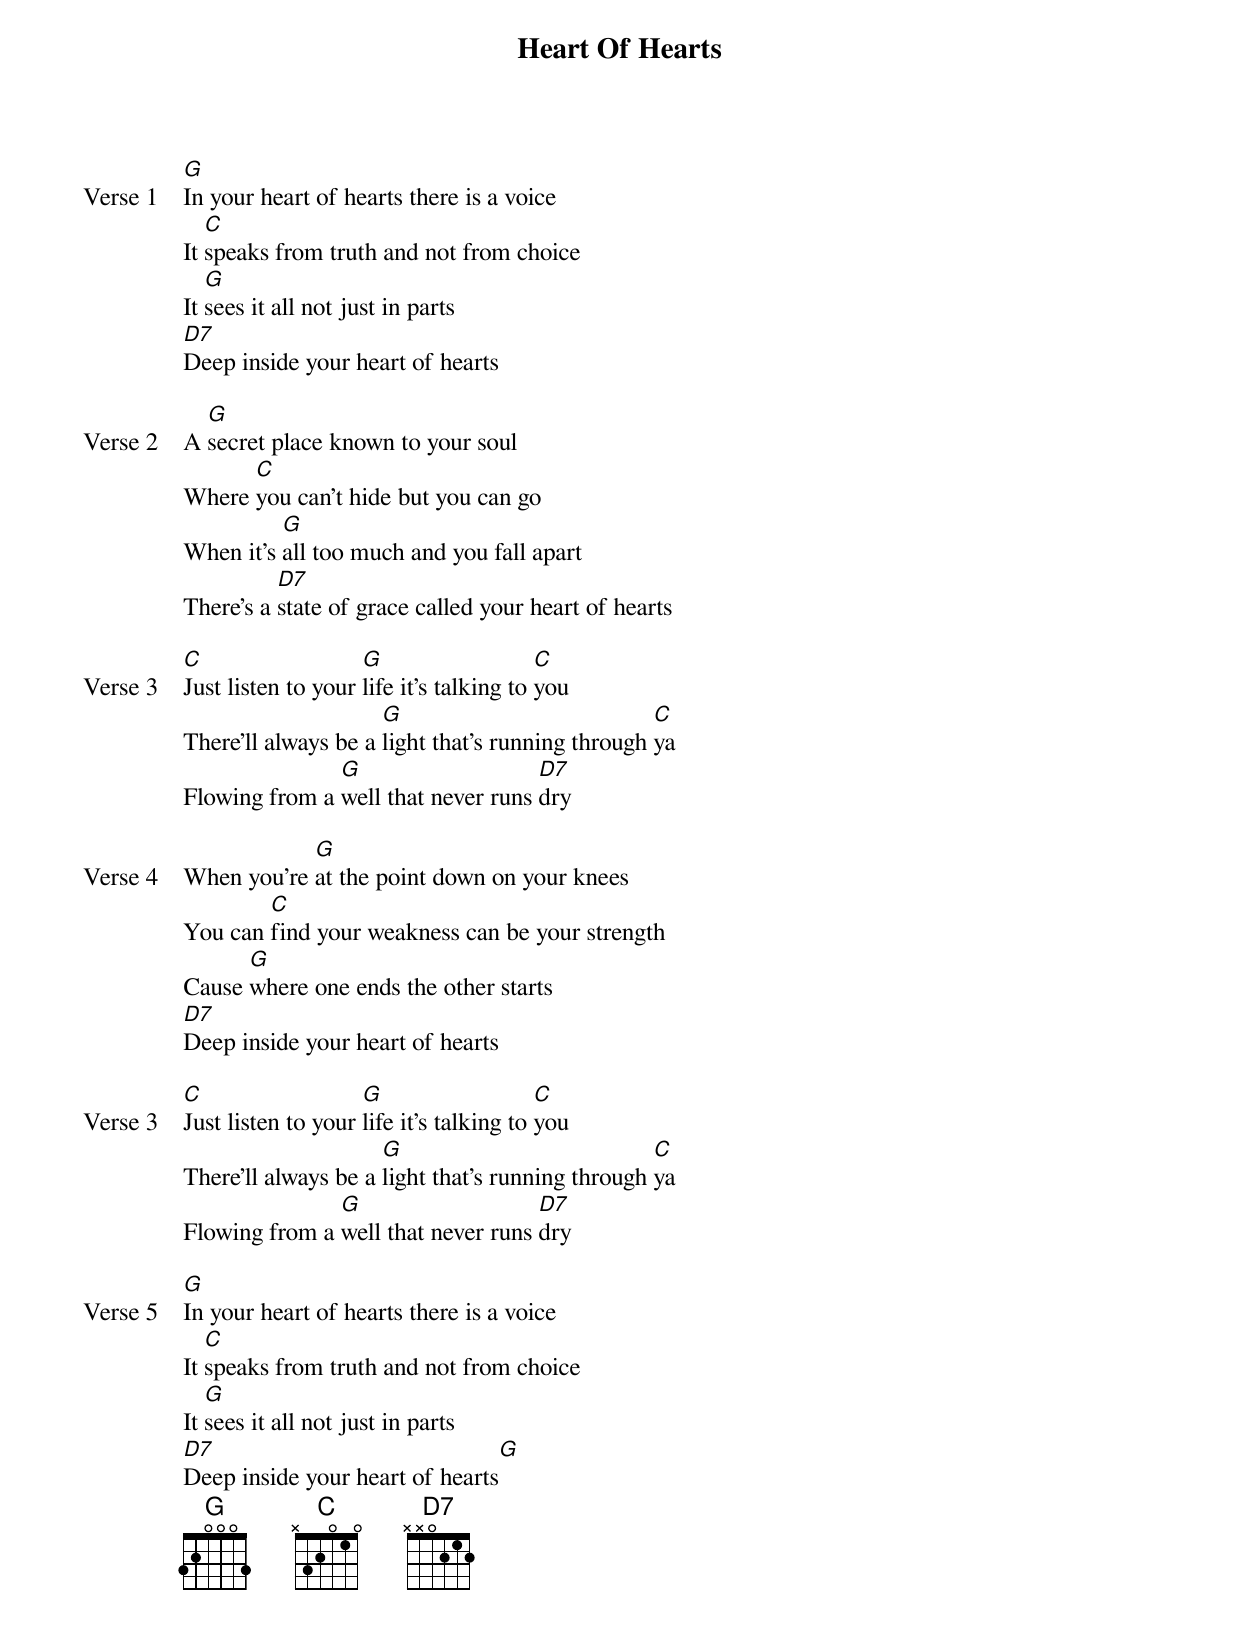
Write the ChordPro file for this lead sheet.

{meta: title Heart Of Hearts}
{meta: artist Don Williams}
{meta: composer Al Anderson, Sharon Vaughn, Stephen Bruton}
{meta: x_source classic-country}
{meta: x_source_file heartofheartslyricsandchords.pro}
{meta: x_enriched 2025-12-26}

{start_of_verse: Verse 1}
[G]In your heart of hearts there is a voice
It [C]speaks from truth and not from choice
It [G]sees it all not just in parts
[D7]Deep inside your heart of hearts
{end_of_verse}

{start_of_verse: Verse 2}
A [G]secret place known to your soul
Where [C]you can't hide but you can go
When it's [G]all too much and you fall apart
There's a [D7]state of grace called your heart of hearts
{end_of_verse}

{start_of_verse: Verse 3}
[C]Just listen to your [G]life it's talking to [C]you
There'll always be a [G]light that's running through [C]ya
Flowing from a [G]well that never runs [D7]dry
{end_of_verse}

{start_of_verse: Verse 4}
When you're [G]at the point down on your knees
You can [C]find your weakness can be your strength
Cause [G]where one ends the other starts
[D7]Deep inside your heart of hearts
{end_of_verse}

{start_of_verse: Verse 3}
[C]Just listen to your [G]life it's talking to [C]you
There'll always be a [G]light that's running through [C]ya
Flowing from a [G]well that never runs [D7]dry
{end_of_verse}

{start_of_verse: Verse 5}
[G]In your heart of hearts there is a voice
It [C]speaks from truth and not from choice
It [G]sees it all not just in parts
[D7]Deep inside your heart of hearts[G]
{end_of_verse}
